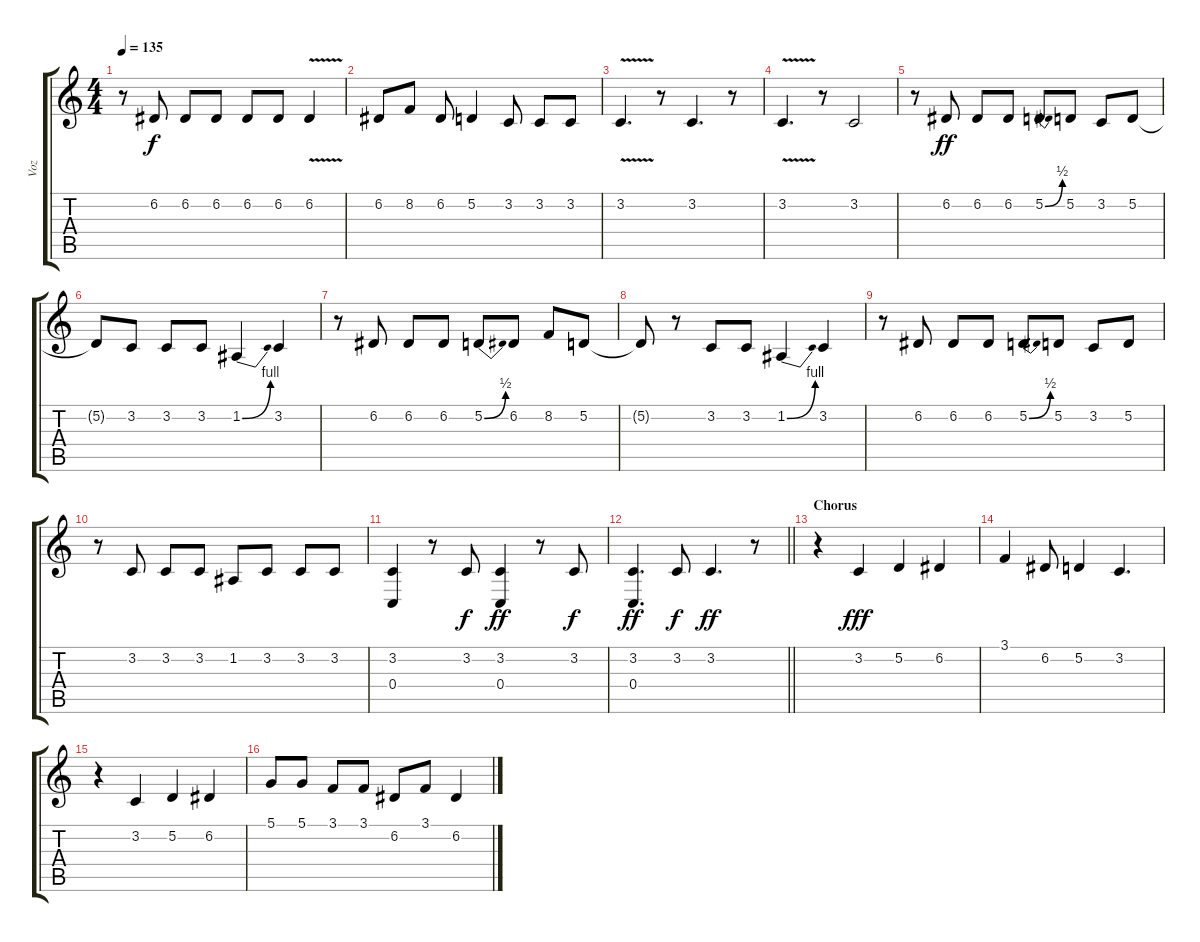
\track ("Voz" "Voz") {instrument oboe}
\staff {score tabs}
\tuning (D4 A3 F3 C3 G2 C2) {hide}
\ts (4 4)
\tempo 135
\clef g2
\ks c
r.8{dy f} 6.2.8 6.2.8 6.2.8 6.2.8 6.2.8 6.2{v}.4 |
6.2.8 8.2.8 6.2.8 5.2.4 3.2.8 3.2.8 3.2.8 |
3.2{v}.4{d} r.8 3.2.4{d} r.8 |
3.2{v}.4{d} r.8 3.2.2 |
r.8 6.2.8{dy ff} 6.2.8 6.2.8 5.2{be (bend 0 0 60 2)}.8 5.2.8 3.2.8 5.2.8 |
5.2{t}.8 3.2.8 3.2.8 3.2.8 1.2{be (bend 0 0 60 4)}.4 3.2.4 |
r.8 6.2.8 6.2.8 6.2.8 5.2{be (bend 0 0 60 2)}.8 6.2.8 8.2.8 5.2.8 |
5.2{t}.8 r.8 3.2.8 3.2.8 1.2{be (bend 0 0 60 4)}.4 3.2.4 |
r.8 6.2.8 6.2.8 6.2.8 5.2{be (bend 0 0 60 2)}.8 5.2.8 3.2.8 5.2.8 |
r.8 3.2.8 3.2.8 3.2.8 1.2.8 3.2.8 3.2.8 3.2.8 |
(3.2 0.4).4 r.8 3.2.8{dy f} (3.2 0.4).4{dy ff} r.8 3.2.8{dy f} |
\barLineRight lightlight
(3.2 0.4).4{d dy ff} 3.2.8{dy f} 3.2.4{d dy ff} r.8 |
\section ("" "Chorus")
r.4 3.2.4{dy fff} 5.2.4 6.2.4 |
3.1.4 6.2.8 5.2.4 3.2.4{d} |
r.4 3.2.4 5.2.4 6.2.4 |
5.1.8 5.1.8 3.1.8 3.1.8 6.2.8 3.1.8 6.2.4
